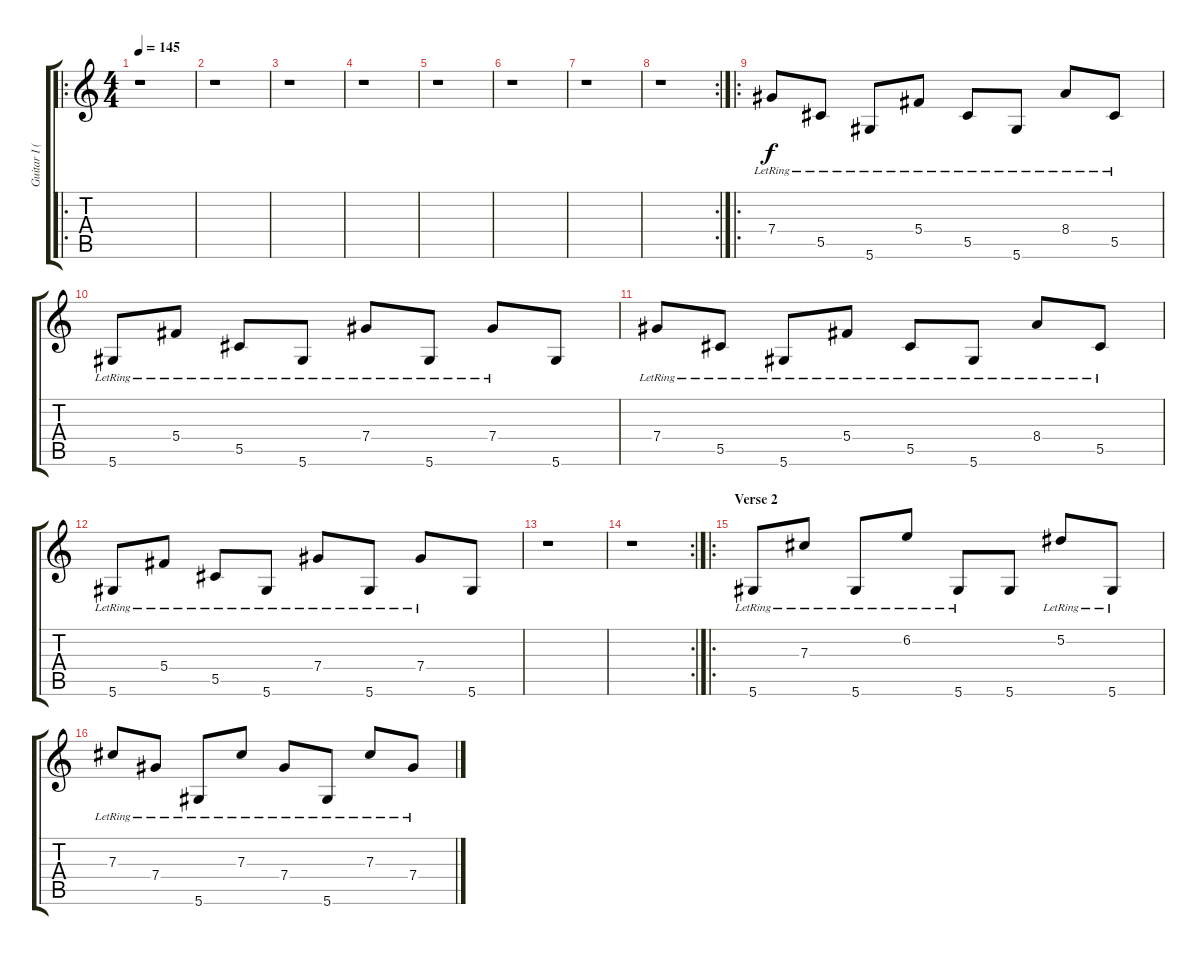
\track ("Guitar I (clean)" "Guitar I (") {instrument electricguitarclean}
\staff {score tabs}
\tuning (Eb4 Bb3 Gb3 Db3 Ab2 Eb2) {hide}
\ro
\ts (4 4)
\tempo 145
\clef g2
\ks c
r.1{dy f} |
r.1 |
r.1 |
r.1 |
r.1 |
r.1 |
r.1 |
\rc 2
r.1 |
\ro
7.4{lr}.8 5.5{lr}.8 5.6{lr}.8 5.4{lr}.8 5.5{lr}.8 5.6{lr}.8 8.4{lr}.8 5.5{lr}.8 |
5.6{lr}.8 5.4{lr}.8 5.5{lr}.8 5.6{lr}.8 7.4{lr}.8 5.6{lr}.8 7.4{lr}.8 5.6.8 |
7.4{lr}.8 5.5{lr}.8 5.6{lr}.8 5.4{lr}.8 5.5{lr}.8 5.6{lr}.8 8.4{lr}.8 5.5{lr}.8 |
5.6{lr}.8 5.4{lr}.8 5.5{lr}.8 5.6{lr}.8 7.4{lr}.8 5.6{lr}.8 7.4{lr}.8 5.6.8 |
r.1 |
\rc 2
r.1 |
\ro
\section ("" "Verse 2")
5.6{lr}.8 7.3{lr}.8 5.6{lr}.8 6.2{lr}.8 5.6{lr}.8 5.6.8 5.2{lr}.8 5.6{lr}.8 |
7.3{lr}.8 7.4{lr}.8 5.6{lr}.8 7.3{lr}.8 7.4{lr}.8 5.6{lr}.8 7.3{lr}.8 7.4{lr}.8
